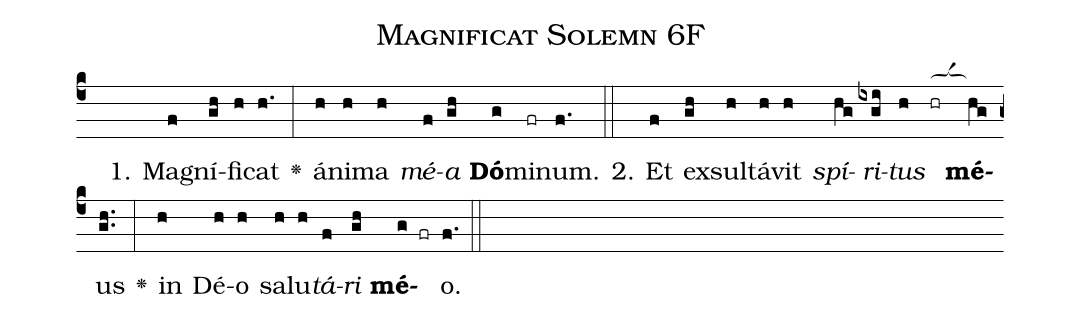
name: Magnificat Solemn 6F;
office-part: Magnificat;
%%
% The syntax in this part is called gabc. Please refer to http://home.gna.org/gregorio/gabc/#basis

(c4)()() 1. M{a}(f)gní(gh)fi(h)cat(h.) <v>\greheightstar</v>(:) á(h)ni(h)ma(h) <i>mé</i>(f)<i>a</i>(gh) <b>Dó</b>(g)mi(fr)num.(f.) (::)
2. Et(f) ex(gh)sul(h)tá(h)vit(h) <i>spí</i>(hg)<i>ri</i>(ixgi)<i>tus</i>(h) (hr[ocba:1;6mm]) <b>mé</b>(hg)us(gh..) <v>\greheightstar</v>(:) in(h) Dé(h)o(h) sa(h)lu(h)<i>tá</i>(f)<i>ri</i>(gh) <b>mé</b>(g fr)o.(f.) (::)

%E(h) u(h) o(f) u(gh) a(g) e.(f.) (::)
